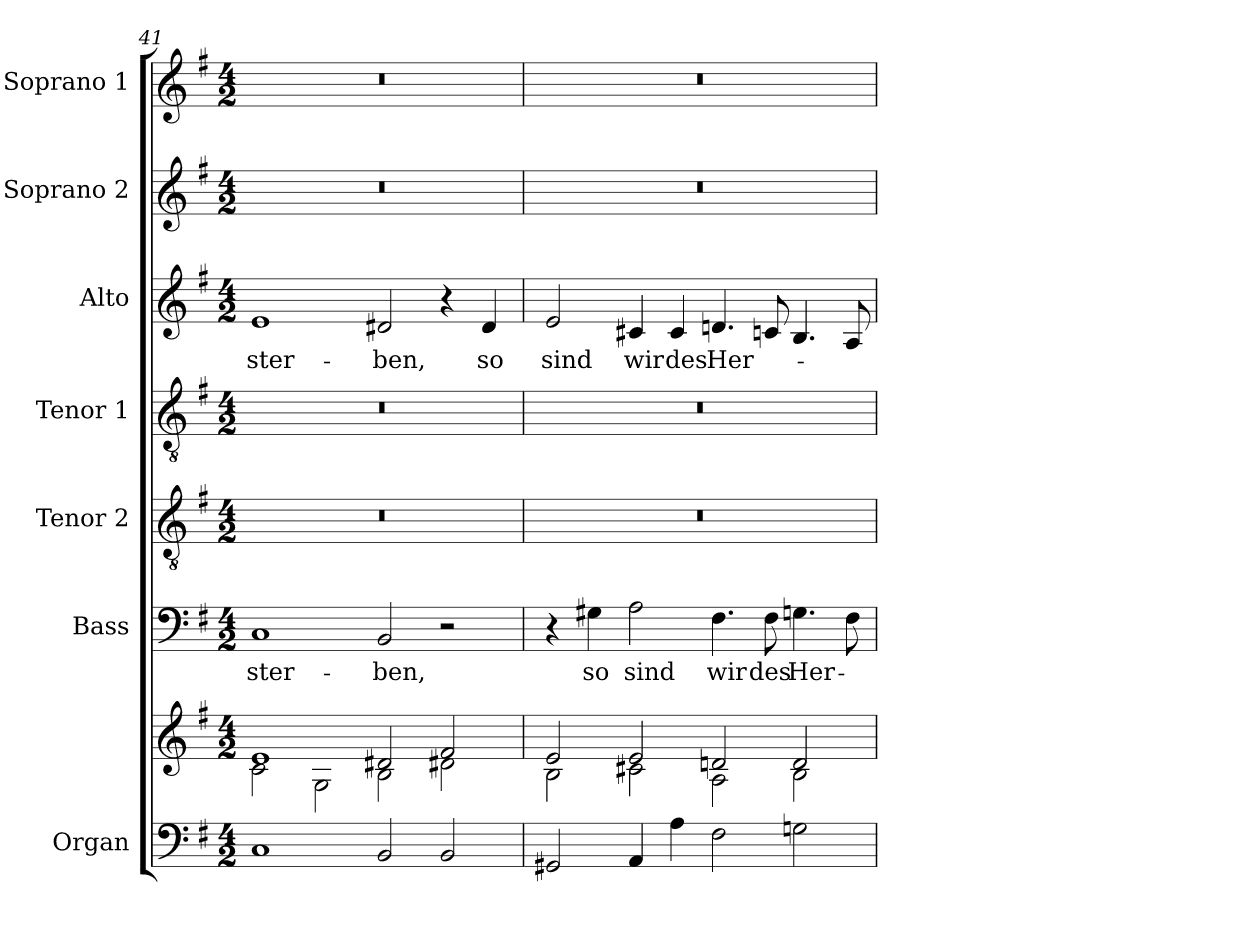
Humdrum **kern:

**kern	**kern	**kern	**text	**kern	**kern	**kern	**text	**kern	**kern
*part7	*part7	*part6	*part6	*part5	*part4	*part3	*part3	*part2	*part1
*staff8	*staff7	*staff6	*staff6	*staff5	*staff4	*staff3	*staff3	*staff2	*staff1
*I"Organ	*	*I"Bass	*	*I"Tenor 2	*I"Tenor 1	*I"Alto	*	*I"Soprano 2	*I"Soprano 1
*I'Org.	*	*I'B.	*	*I'T.2	*I'T.1	*I'A.	*	*I'S.2	*I'S.1
!!LO:PB:g=z
*clefF4	*clefG2	*clefF4	*	*clefGv2	*clefGv2	*clefG2	*	*clefG2	*clefG2
*	*	*	*	*ITrd7c12	*ITrd7c12	*	*	*	*
*k[f#]	*k[f#]	*k[f#]	*	*k[f#]	*k[f#]	*k[f#]	*	*k[f#]	*k[f#]
*G:	*G:	*G:	*	*G:	*G:	*G:	*	*G:	*G:
*M4/2	*M4/2	*M4/2	*	*M4/2	*M4/2	*M4/2	*	*M4/2	*M4/2
=41	=41	=41	=41	=41	=41	=41	=41	=41	=41
*	*^	*	*	*	*	*	*	*	*
!	!	!	!	!LO:LY:b:color=#000000	!LO:N:vis=1	!LO:N:vis=1	!	!	!	!
!	!	!	!	!	!	!	!	!LO:LY:b:color=#000000	!LO:N:vis=1	!LO:N:vis=1
1Ci	1ei	2ci\	1Ci	ster-	0r	0r	1ei	ster-	0r	0r
.	.	2Gi\	.	.	.	.	.	.	.	.
!	!	!	!	!LO:LY:b:color=#000000	!	!	!	!	!	!
!	!	!	!	!	!	!	!	!LO:LY:b:color=#000000	!	!
2BBi/	2d#Xi/	2Bi\	2BBi/	-ben,	.	.	2d#Xi/	-ben,	.	.
2BBi/	2f#i/	2d#Xi\	2r	.	.	.	4r	.	.	.
!	!	!	!	!	!	!	!	!LO:LY:b:color=#000000	!	!
.	.	.	.	.	.	.	4d#i/	so	.	.
=42	=42	=42	=42	=42	=42	=42	=42	=42	=42	=42
!	!	!	!	!	!LO:N:vis=1	!LO:N:vis=1	!	!	!	!
!	!	!	!	!	!	!	!	!LO:LY:b:color=#000000	!LO:N:vis=1	!LO:N:vis=1
2GG#Xi/	2ei/	2Bi\	4r	.	0r	0r	2ei/	sind	0r	0r
!	!	!	!	!LO:LY:b:color=#000000	!	!	!	!	!	!
.	.	.	4G#Xi\	so	.	.	.	.	.	.
!	!	!	!	!LO:LY:b:color=#000000	!	!	!	!	!	!
!	!	!	!	!	!	!	!	!LO:LY:b:color=#000000	!	!
4AAi/	2ei/	2c#Xi\	2Ai\	sind	.	.	4c#Xi/	wir	.	.
!	!	!	!	!	!	!	!	!LO:LY:b:color=#000000	!	!
4Ai\	.	.	.	.	.	.	4c#i/	des	.	.
!	!	!	!	!LO:LY:b:color=#000000	!	!	!	!	!	!
!	!	!	!	!	!	!	!	!LO:LY:b:color=#000000	!	!
2F#i\	2dni/	2Ai\	4.F#i\	wir	.	.	4.dni/	Her-	.	.
!	!	!	!	!LO:LY:b:color=#000000	!	!	!	!	!	!
.	.	.	8F#i\	des	.	.	8cni/	.	.	.
!	!	!	!	!LO:LY:b:color=#000000	!	!	!	!	!	!
2Gni\	2di/	2Bi\	4.Gni\	Her-	.	.	4.Bi/	.	.	.
.	.	.	8F#i\	.	.	.	8Ai/	.	.	.
*	*v	*v	*	*	*	*	*	*	*	*
=	=	=	=	=	=	=	=	=	=
*-	*-	*-	*-	*-	*-	*-	*-	*-	*-
